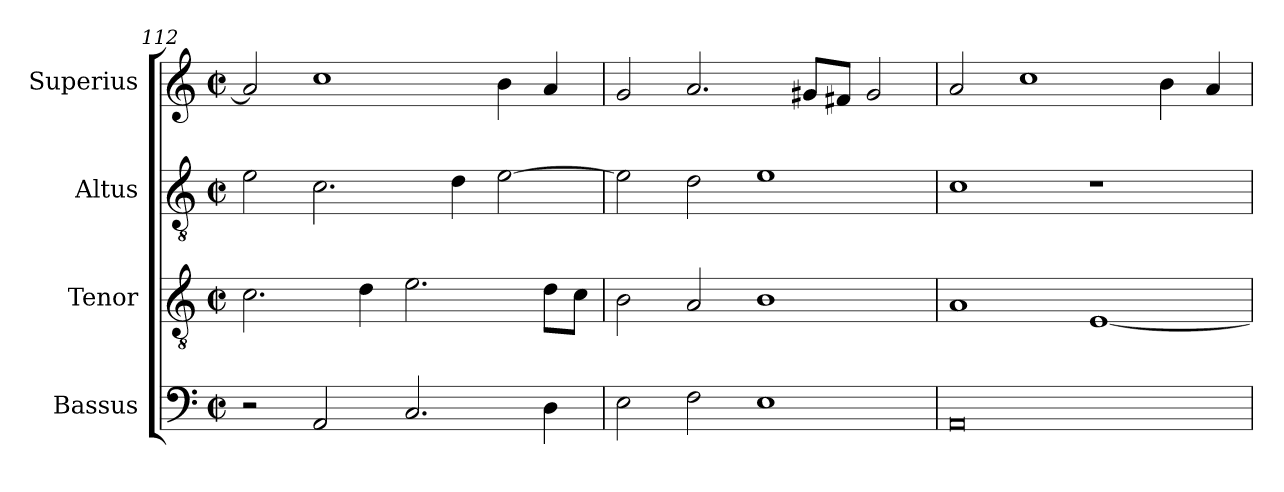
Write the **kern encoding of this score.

**kern	**kern	**kern	**kern
*part4	*part3	*part2	*part1
*staff4	*staff3	*staff2	*staff1
*I"Bassus	*I"Tenor	*I"Altus	*I"Superius
*I'B.	*I'T.	*	*I'S.
!!LO:PB:g=z
*clefF4	*clefGv2	*clefGv2	*clefG2
*	*ITrd7c12	*ITrd7c12	*
*k[]	*k[]	*k[]	*k[]
*C:	*C:	*C:	*C:
*M2/2	*M2/2	*M2/2	*M2/2
*met(c|)	*met(c|)	*met(c|)	*met(c|)
=112	=112	=112	=112
2r	2.Ci\	2Ei\	2ai/]
2AAi/	.	2.Ci\	1cci
.	4Di\	.	.
2.Ci/	2.Ei\	.	.
.	.	4Di\	.
.	.	[>2Ei\	4bi\
4Di\	8Di\L	.	4ai/
.	8Ci\J	.	.
=113	=113	=113	=113
2Ei\	2BBi\	2Ei\]	2gi/
2Fi\	2AAi/	2Di\	2.ai/
1Ei	1BBi	1Ei	.
.	.	.	8g#Xi/L
.	.	.	8f#Xi/J
.	.	.	2g#i/
=114	=114	=114	=114
0AAi	1AAi	1Ci	2ai/
.	.	.	1cci
.	[<1EEi	1r	.
.	.	.	4bi\
.	.	.	4ai/
=	=	=	=
*-	*-	*-	*-
